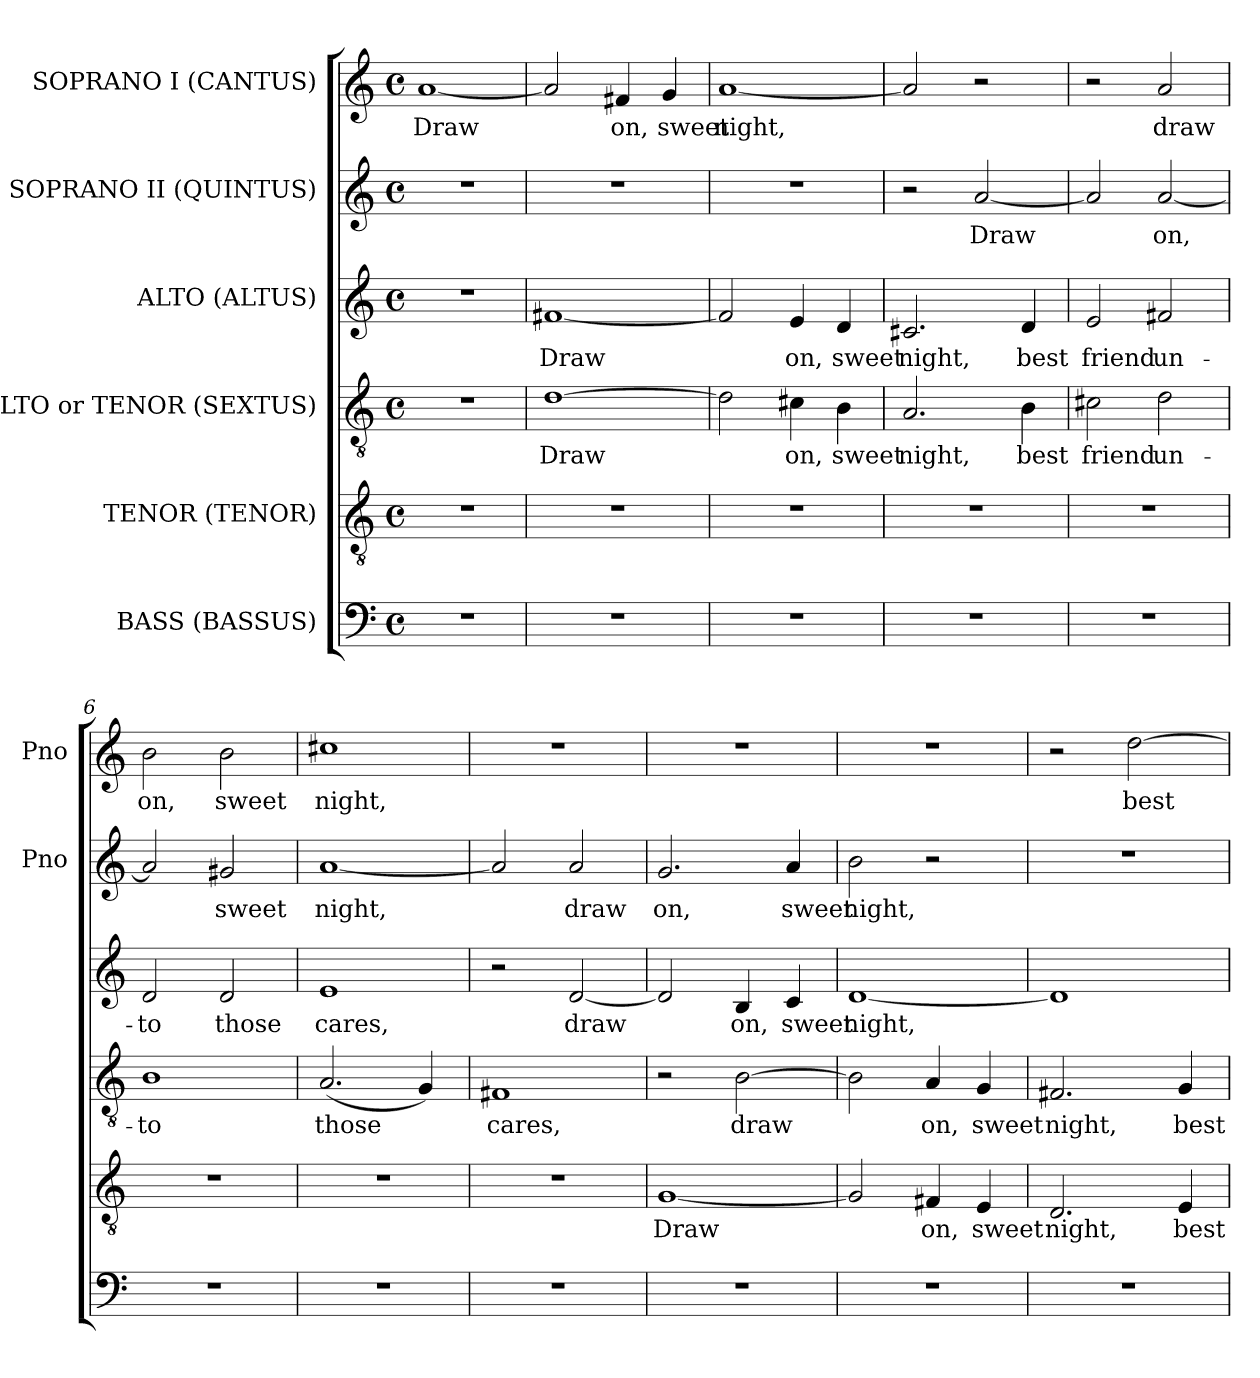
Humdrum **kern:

**kern	**kern	**text	**kern	**text	**kern	**text	**kern	**text	**kern	**text
*part6	*part5	*part5	*part4	*part4	*part3	*part3	*part2	*part2	*part1	*part1
*staff6	*staff5	*staff5	*staff4	*staff4	*staff3	*staff3	*staff2	*staff2	*staff1	*staff1
*I"BASS (BASSUS)	*I"TENOR (TENOR)	*	*I"ALTO or TENOR (SEXTUS)	*	*I"ALTO (ALTUS)	*	*I"SOPRANO II (QUINTUS)	*	*I"SOPRANO I (CANTUS)	*
*	*	*	*	*	*	*	*I'Pno	*	*I'Pno	*
*clefF4	*clefGv2	*	*clefGv2	*	*clefG2	*	*clefG2	*	*clefG2	*
*k[]	*k[]	*	*k[]	*	*k[]	*	*k[]	*	*k[]	*
*C:	*C:	*	*C:	*	*C:	*	*C:	*	*C:	*
*M4/4	*M4/4	*	*M4/4	*	*M4/4	*	*M4/4	*	*M4/4	*
*met(c)	*met(c)	*	*met(c)	*	*met(c)	*	*met(c)	*	*met(c)	*
=1	=1	=1	=1	=1	=1	=1	=1	=1	=1	=1
1r	1r	.	1r	.	1r	.	1r	.	[1a	Draw
=2	=2	=2	=2	=2	=2	=2	=2	=2	=2	=2
1r	1r	.	[1d	Draw	[1f#X	Draw	1r	.	2a/]	.
.	.	.	.	.	.	.	.	.	4f#X/	on,
.	.	.	.	.	.	.	.	.	4g/	sweet
=3	=3	=3	=3	=3	=3	=3	=3	=3	=3	=3
1r	1r	.	2d\]	.	2f#/]	.	1r	.	[1a	night,
.	.	.	4c#X\	on,	4e/	on,	.	.	.	.
.	.	.	4B\	sweet	4d/	sweet	.	.	.	.
=4	=4	=4	=4	=4	=4	=4	=4	=4	=4	=4
1r	1r	.	2.A/	night,	2.c#X/	night,	2r	.	2a/]	.
.	.	.	.	.	.	.	[2a/	Draw	2r	.
.	.	.	4B\	best	4d/	best	.	.	.	.
=5	=5	=5	=5	=5	=5	=5	=5	=5	=5	=5
1r	1r	.	2c#X\	friend	2e/	friend	2a/]	.	2r	.
.	.	.	2d\	un-	2f#X/	un-	[2a/	on,	2a/	draw
!!LO:LB:g=z
=6	=6	=6	=6	=6	=6	=6	=6	=6	=6	=6
1r	1r	.	1B	-­to	2d/	-­to	2a/]	.	2b\	on,
.	.	.	.	.	2d/	those	2g#X/	sweet	2b\	sweet
=7	=7	=7	=7	=7	=7	=7	=7	=7	=7	=7
1r	1r	.	(2.A/	those	1e	cares,	[1a	night,	1cc#X	night,
.	.	.	4G/)	.	.	.	.	.	.	.
=8	=8	=8	=8	=8	=8	=8	=8	=8	=8	=8
1r	1r	.	1F#X	cares,	2r	.	2a/]	.	1r	.
.	.	.	.	.	[2d/	draw	2a/	draw	.	.
=9	=9	=9	=9	=9	=9	=9	=9	=9	=9	=9
1r	[1G	Draw	2r	.	2d/]	.	2.g/	on,	1r	.
.	.	.	[2B\	draw	4B/	on,	.	.	.	.
.	.	.	.	.	4c/	sweet	4a/	sweet	.	.
=10	=10	=10	=10	=10	=10	=10	=10	=10	=10	=10
1r	2G/]	.	2B\]	.	[1d	night,	2b\	night,	1r	.
.	4F#X/	on,	4A/	on,	.	.	2r	.	.	.
.	4E/	sweet	4G/	sweet	.	.	.	.	.	.
=11	=11	=11	=11	=11	=11	=11	=11	=11	=11	=11
1r	2.D/	night,	2.F#X/	night,	1d]	.	1r	.	2r	.
.	.	.	.	.	.	.	.	.	[2dd\	best
.	4E/	best	4G/	best	.	.	.	.	.	.
=	=	=	=	=	=	=	=	=	=	=
*-	*-	*-	*-	*-	*-	*-	*-	*-	*-	*-
